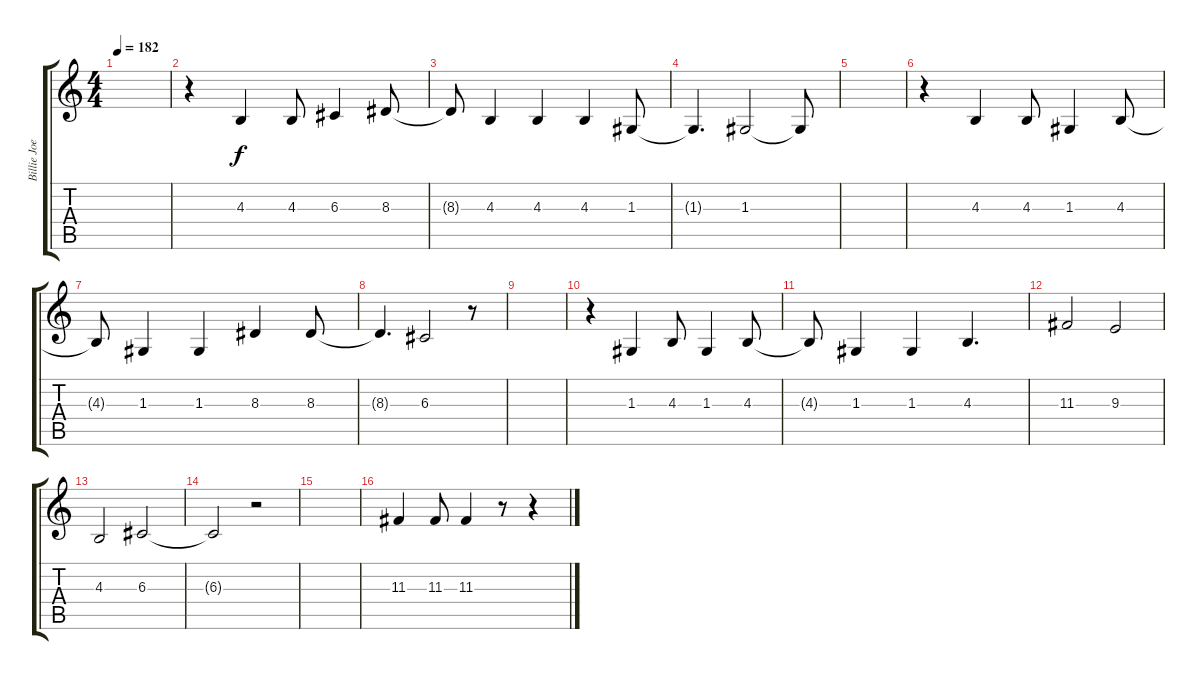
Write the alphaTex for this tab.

\track ("Billie Joe (Vocals)" "Billie Joe") {instrument lead2sawtooth}
\staff {score tabs}
\tuning (E4 B3 G3 D3 A2 E2) {hide}
\ts (4 4)
\tempo 182
\clef g2
\ks c
|
r.4 4.3.4 4.3.8 6.3.4 8.3.8 |
8.3{t}.8 4.3.4 4.3.4 4.3.4 1.3.8 |
1.3{t}.4{d} 1.3.2 1.3{t}.8 |
|
r.4 4.3.4 4.3.8 1.3.4 4.3.8 |
4.3{t}.8 1.3.4 1.3.4 8.3.4 8.3.8 |
8.3{t}.4{d} 6.3.2 r.8 |
|
r.4 1.3.4 4.3.8 1.3.4 4.3.8 |
4.3{t}.8 1.3.4 1.3.4 4.3.4{d} |
11.3.2 9.3.2 |
4.3.2 6.3.2 |
6.3{t}.2 r.2 |
|
11.3.4 11.3.8 11.3.4 r.8 r.4
